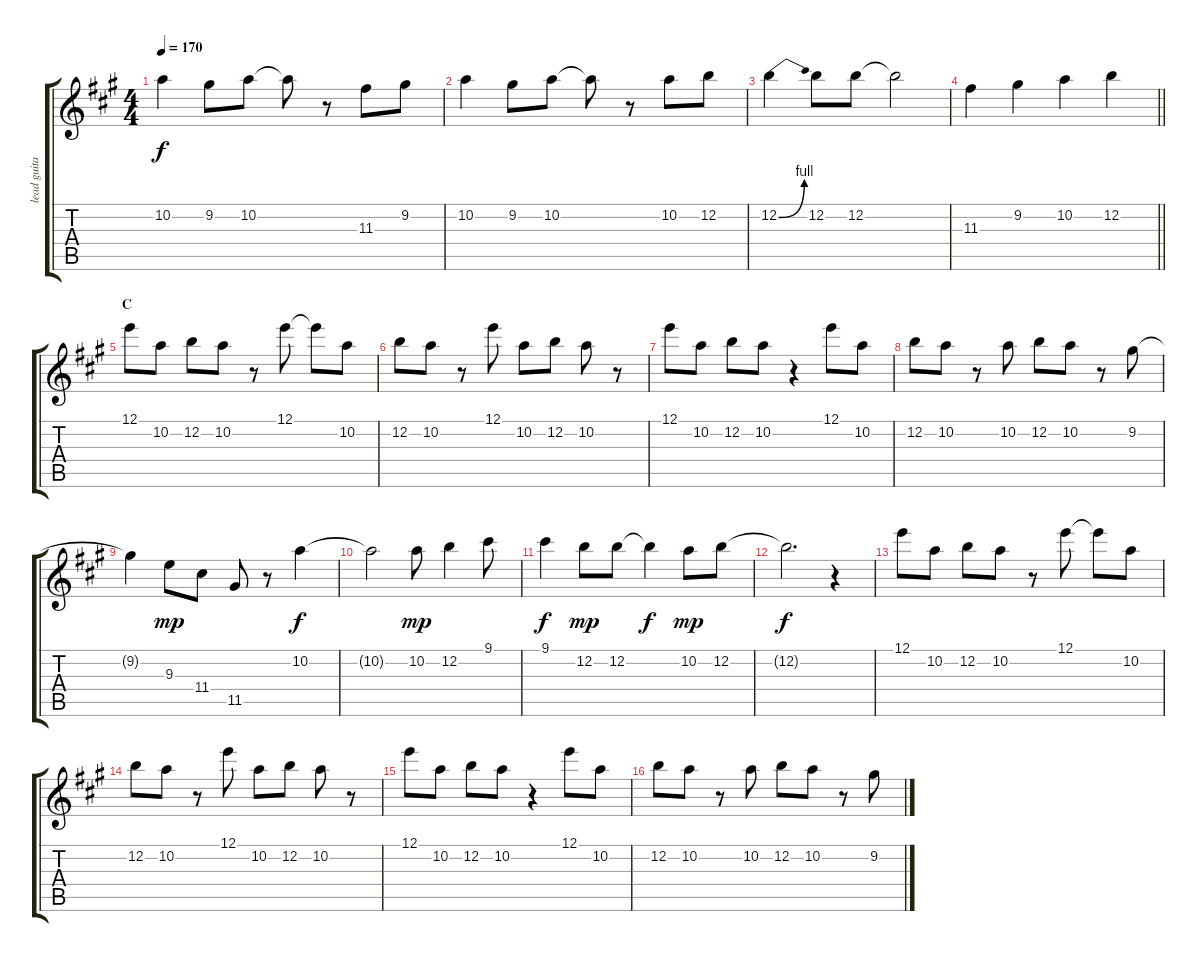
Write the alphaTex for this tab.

\track ("lead guitar" "lead guita") {instrument overdrivenguitar}
\staff {score tabs}
\tuning (E4 B3 G3 D3 A2 E2) {hide}
\ts (4 4)
\tempo 170
\clef g2
\ks a
10.2.4{dy f} 9.2.8 10.2.8 10.2{t}.8 r.8 11.3.8 9.2.8 |
10.2.4 9.2.8 10.2.8 10.2{t}.8 r.8 10.2.8 12.2.8 |
12.2{be (bend 0 0 60 4)}.4 12.2.8 12.2.8 12.2{t}.2 |
\barLineRight lightlight
11.3.4 9.2.4 10.2.4 12.2.4 |
\section ("" "C")
12.1.8 10.2.8 12.2.8 10.2.8 r.8 12.1.8 12.1{t}.8 10.2.8 |
12.2.8 10.2.8 r.8 12.1.8 10.2.8 12.2.8 10.2.8 r.8 |
12.1.8 10.2.8 12.2.8 10.2.8 r.4 12.1.8 10.2.8 |
12.2.8 10.2.8 r.8 10.2.8 12.2.8 10.2.8 r.8 9.2.8 |
9.2{t}.4 9.3.8{dy mp} 11.4.8 11.5.8 r.8 10.2.4{dy f} |
10.2{t}.2 10.2.8{dy mp} 12.2.4 9.1.8 |
9.1.4{dy f} 12.2.8{dy mp} 12.2.8 12.2{t}.4{dy f} 10.2.8{dy mp} 12.2.8 |
12.2{t}.2{d dy f} r.4 |
12.1.8 10.2.8 12.2.8 10.2.8 r.8 12.1.8 12.1{t}.8 10.2.8 |
12.2.8 10.2.8 r.8 12.1.8 10.2.8 12.2.8 10.2.8 r.8 |
12.1.8 10.2.8 12.2.8 10.2.8 r.4 12.1.8 10.2.8 |
12.2.8 10.2.8 r.8 10.2.8 12.2.8 10.2.8 r.8 9.2.8
